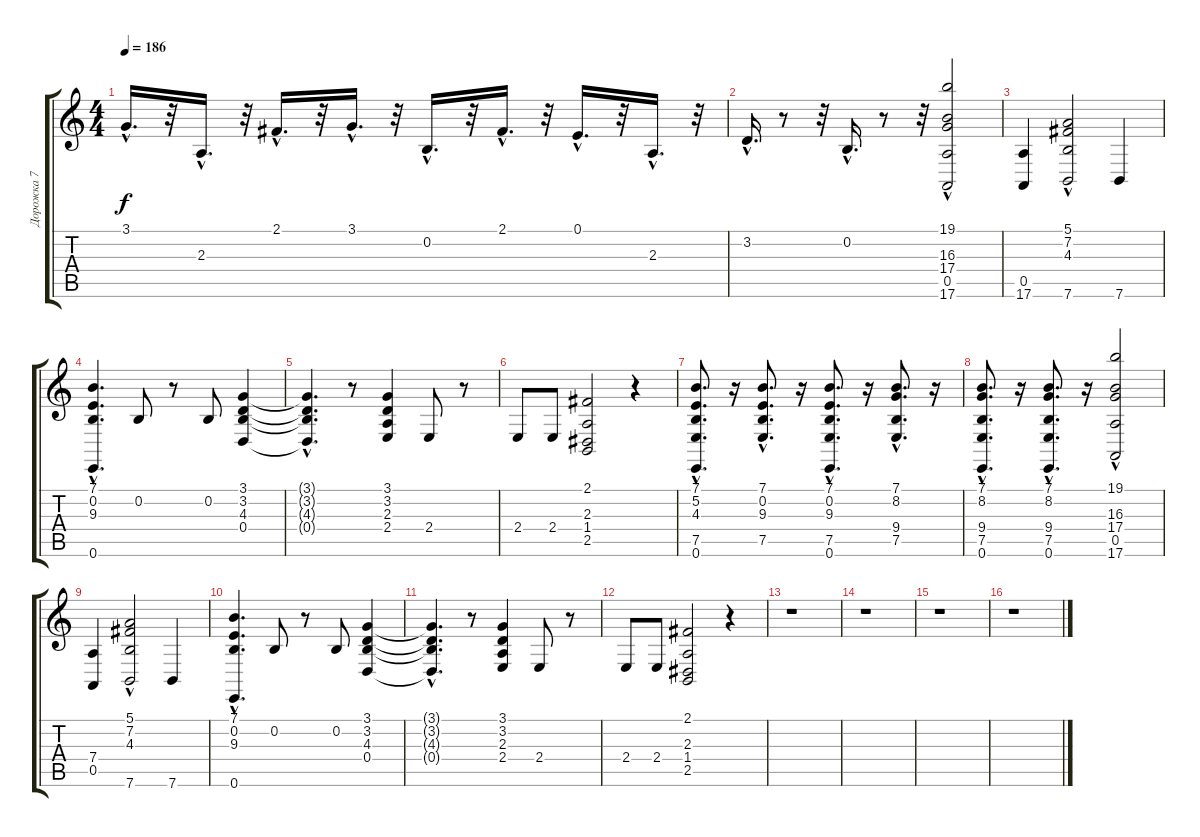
\track ("Дорожка 7" "Дорожка 7") {instrument acousticgrandpiano}
\staff {score tabs}
\tuning (E4 B3 G3 D3 A2 E2) {hide}
\ts (4 4)
\tempo 186
\clef g2
\ks c
3.1{hac}.16{d dy f} r.32 2.3{hac}.16{d} r.32 2.1{hac}.16{d} r.32 3.1{hac}.16{d} r.32 0.2{hac}.16{d} r.32 2.1{hac}.16{d} r.32 0.1{hac}.16{d} r.32 2.3{hac}.16{d} r.32 |
3.2{hac}.16{d} r.8 r.32 0.2{hac}.16{d} r.8 r.32 (19.1 16.3 17.4 0.5{hac} 17.6).2 |
(0.5 17.6).4 (5.1 7.2 4.3 7.6{hac}).2 7.6.4 |
(7.1 0.2{hac} 9.3 0.6{hac}).4{d} 0.2.8 r.8 0.2.8 (3.1 3.2 4.3 0.4).4 |
(3.1{t} 3.2{t} 4.3{t} 0.4{hac t}).4{d} r.8 (3.1 3.2 2.3 2.4).4 2.4.8 r.8 |
2.4.8 2.4.8 (2.1 2.3 1.4 2.5).2 r.4 |
(7.1{hac} 5.2{hac} 4.3{hac} 7.5{hac} 0.6{hac}).8{d} r.16 (7.1{hac} 0.2{hac} 9.3{hac} 7.5{hac}).8{d} r.16 (7.1 0.2 9.3 7.5 0.6{hac}).8{d} r.16 (7.1{hac} 8.2{hac} 9.4{hac} 7.5{hac}).8{d} r.16 |
(7.1{hac} 8.2{hac} 9.4{hac} 7.5{hac} 0.6{hac}).8{d} r.16 (7.1{hac} 8.2{hac} 9.4{hac} 7.5{hac} 0.6{hac}).8{d} r.16 (19.1 16.3 17.4 0.5{hac} 17.6).2 |
(7.4 0.5).4 (5.1 7.2 4.3 7.6{hac}).2 7.6.4 |
(7.1 0.2{hac} 9.3 0.6{hac}).4{d} 0.2.8 r.8 0.2.8 (3.1 3.2 4.3 0.4).4 |
(3.1{t} 3.2{t} 4.3{t} 0.4{hac t}).4{d} r.8 (3.1 3.2 2.3 2.4).4 2.4.8 r.8 |
2.4.8 2.4.8 (2.1 2.3 1.4 2.5).2 r.4 |
r.1 |
r.1 |
r.1 |
r.1
